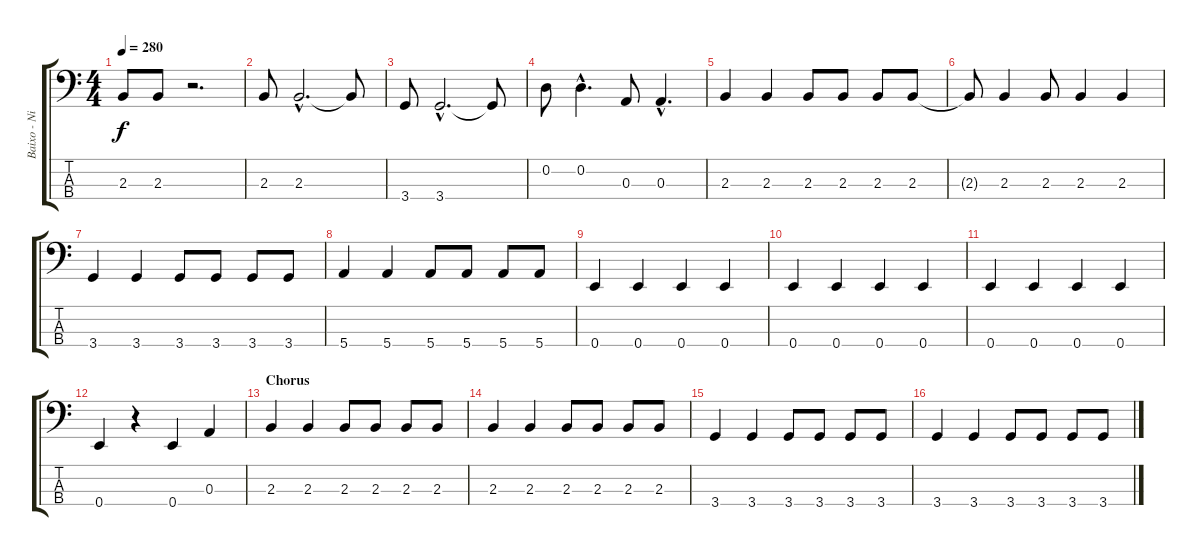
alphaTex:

\track ("Baixo - Nikola" "Baixo - Ni") {instrument electricbasspick}
\staff {score tabs}
\tuning (G2 D2 A1 E1) {hide}
\ts (4 4)
\tempo 280
\clef f4
\ks c
2.3.8{dy f} 2.3.8 r.2{d} |
2.3.8 2.3{hac}.2{d} 2.3{t}.8 |
3.4.8 3.4{hac}.2{d} 3.4{t}.8 |
0.2.8 0.2{hac}.4{d} 0.3.8 0.3{hac}.4{d} |
2.3.4 2.3.4 2.3.8 2.3.8 2.3.8 2.3.8 |
2.3{t}.8 2.3.4 2.3.8 2.3.4 2.3.4 |
3.4.4 3.4.4 3.4.8 3.4.8 3.4.8 3.4.8 |
5.4.4 5.4.4 5.4.8 5.4.8 5.4.8 5.4.8 |
0.4.4 0.4.4 0.4.4 0.4.4 |
0.4.4 0.4.4 0.4.4 0.4.4 |
0.4.4 0.4.4 0.4.4 0.4.4 |
0.4.4 r.4 0.4.4 0.3.4 |
\section ("" "Chorus")
2.3.4 2.3.4 2.3.8 2.3.8 2.3.8 2.3.8 |
2.3.4 2.3.4 2.3.8 2.3.8 2.3.8 2.3.8 |
3.4.4 3.4.4 3.4.8 3.4.8 3.4.8 3.4.8 |
3.4.4 3.4.4 3.4.8 3.4.8 3.4.8 3.4.8
